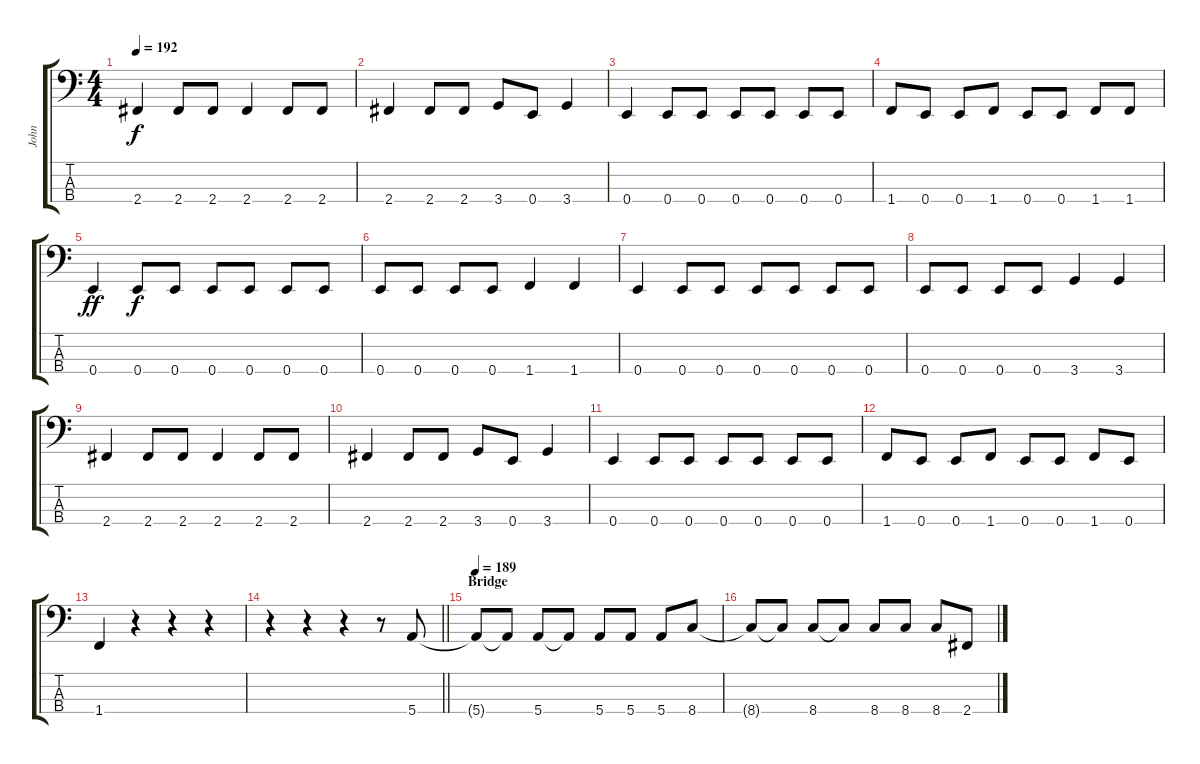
\track ("John" "John") {instrument electricbassfinger}
\staff {score tabs}
\tuning (G2 D2 A1 E1) {hide}
\ts (4 4)
\tempo 192
\clef f4
\ks c
2.4.4{dy f} 2.4.8 2.4.8 2.4.4 2.4.8 2.4.8 |
2.4.4 2.4.8 2.4.8 3.4.8 0.4.8 3.4.4 |
0.4.4 0.4.8 0.4.8 0.4.8 0.4.8 0.4.8 0.4.8 |
1.4.8 0.4.8 0.4.8 1.4.8 0.4.8 0.4.8 1.4.8 1.4.8 |
0.4.4{dy ff} 0.4.8{dy f} 0.4.8 0.4.8 0.4.8 0.4.8 0.4.8 |
0.4.8 0.4.8 0.4.8 0.4.8 1.4.4 1.4.4 |
0.4.4 0.4.8 0.4.8 0.4.8 0.4.8 0.4.8 0.4.8 |
0.4.8 0.4.8 0.4.8 0.4.8 3.4.4 3.4.4 |
2.4.4 2.4.8 2.4.8 2.4.4 2.4.8 2.4.8 |
2.4.4 2.4.8 2.4.8 3.4.8 0.4.8 3.4.4 |
0.4.4 0.4.8 0.4.8 0.4.8 0.4.8 0.4.8 0.4.8 |
1.4.8 0.4.8 0.4.8 1.4.8 0.4.8 0.4.8 1.4.8 0.4.8 |
1.4.4 r.4 r.4 r.4 |
\barLineRight lightlight
r.4 r.4 r.4 r.8 5.4.8 |
\section ("" "Bridge")
\tempo 189
5.4{t}.8 5.4{t}.8 5.4.8 5.4{t}.8 5.4.8 5.4.8 5.4.8 8.4.8 |
8.4{t}.8 8.4{t}.8 8.4.8 8.4{t}.8 8.4.8 8.4.8 8.4.8 2.4.8
